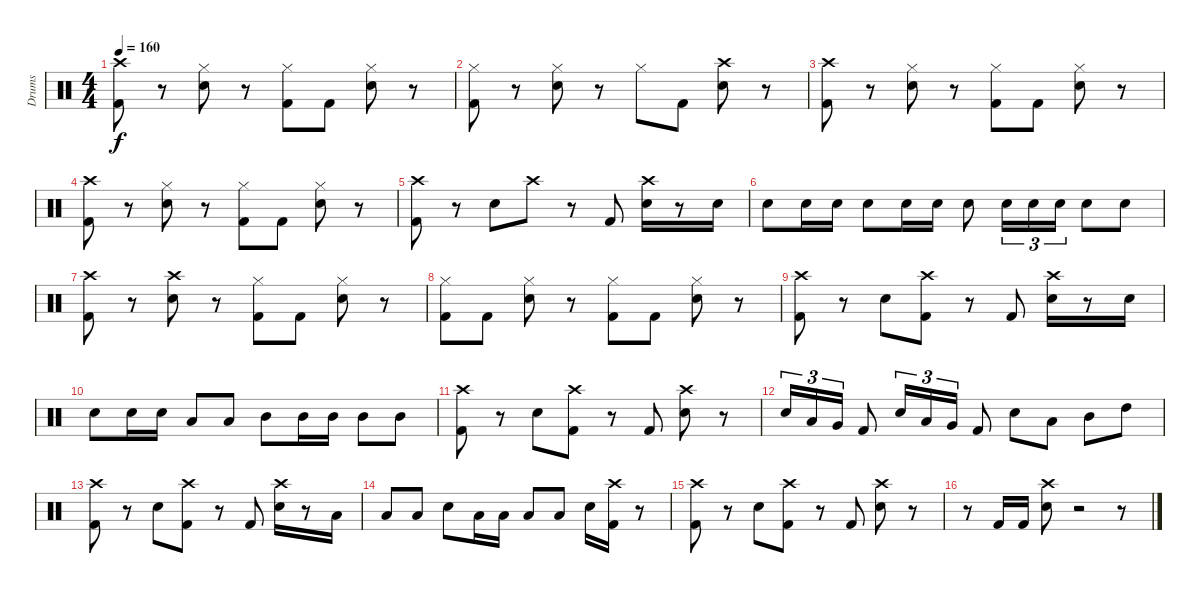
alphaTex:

\track ("Drums" "Drums") {instrument percussion}
\staff {score}
\articulation defaults
\ts (4 4)
\tempo 160
\clef neutral
\ks c
("Kick (hit) 2" "Crash high (hit)").8{dy f} r.8 ("Hi-Hat (closed)" "Snare (hit) 2").8 r.8 ("Hi-Hat (closed)" "Kick (hit) 2").8 "Kick (hit) 2".8 ("Snare (hit) 2" "Hi-Hat (closed)").8 r.8 |
("Kick (hit) 2" "Hi-Hat (closed)").8 r.8 ("Snare (hit) 2" "Hi-Hat (closed)").8 r.8 "Hi-Hat (closed)".8 "Kick (hit) 2".8 ("Crash high (hit)" "Snare (hit) 2").8 r.8 |
("Kick (hit) 2" "Crash high (hit)").8 r.8 ("Hi-Hat (closed)" "Snare (hit) 2").8 r.8 ("Hi-Hat (closed)" "Kick (hit) 2").8 "Kick (hit) 2".8 ("Snare (hit) 2" "Hi-Hat (closed)").8 r.8 |
("Kick (hit) 2" "Crash high (hit)").8 r.8 ("Hi-Hat (closed)" "Snare (hit) 2").8 r.8 ("Hi-Hat (closed)" "Kick (hit) 2").8 "Kick (hit) 2".8 ("Snare (hit) 2" "Hi-Hat (closed)").8 r.8 |
("Crash high (hit)" "Kick (hit) 2").8 r.8 "Snare (hit) 2".8 "Crash high (hit)".8 r.8 "Kick (hit) 2".8 ("Crash high (hit)" "Snare (hit) 2").16 r.8 "Snare (hit) 2".16 |
"Snare (hit) 2".8 "Snare (hit) 2".16 "Snare (hit) 2".16 "Snare (hit) 2".8 "Snare (hit) 2".16 "Snare (hit) 2".16 "Snare (hit) 2".8 "Snare (hit) 2".16{tu (3 2)} "Snare (hit) 2".16{tu (3 2)} "Snare (hit) 2".16{tu (3 2)} "Snare (hit) 2".8 "Snare (hit) 2".8 |
("Crash high (hit)" "Kick (hit) 2").8 r.8 ("Crash high (hit)" "Snare (hit) 2").8 r.8 ("Hi-Hat (closed)" "Kick (hit) 2").8 "Kick (hit) 2".8 ("Hi-Hat (closed)" "Snare (hit) 2").8 r.8 |
("Kick (hit) 2" "Hi-Hat (closed)").8 "Kick (hit) 2".8 ("Snare (hit) 2" "Hi-Hat (closed)").8 r.8 ("Kick (hit) 2" "Hi-Hat (closed)").8 "Kick (hit) 2".8 ("Snare (hit) 2" "Hi-Hat (closed)").8 r.8 |
("Crash high (hit)" "Kick (hit) 2").8 r.8 "Snare (hit) 2".8 ("Crash high (hit)" "Kick (hit) 2").8 r.8 "Kick (hit) 2".8 ("Crash high (hit)" "Snare (hit) 2").16 r.8 "Snare (hit) 2".16 |
"Snare (hit) 2".8 "Snare (hit) 2".16 "Snare (hit) 2".16 "Low Tom (hit)".8 "Low Tom (hit)".8 "Mid Tom (hit)".8 "Mid Tom (hit)".16 "Mid Tom (hit)".16 "Mid Tom (hit)".8 "Mid Tom (hit)".8 |
("Kick (hit) 2" "Crash high (hit)").8 r.8 "Snare (hit) 2".8 ("Crash high (hit)" "Kick (hit) 2").8 r.8 "Kick (hit) 2".8 ("Crash high (hit)" "Snare (hit) 2").8 r.8 |
"Snare (hit) 2".16{tu (3 2)} "Low Tom (hit)".16{tu (3 2)} "Very Low Tom (hit)".16{tu (3 2)} "Kick (hit) 2".8 "Snare (hit) 2".16{tu (3 2)} "Low Tom (hit)".16{tu (3 2)} "Very Low Tom (hit)".16{tu (3 2)} "Kick (hit) 2".8 "Snare (hit) 2".8 "Low Tom (hit)".8 "Mid Tom (hit)".8 "High Tom (hit)".8 |
("Kick (hit) 2" "Crash high (hit)").8 r.8 "Snare (hit) 2".8 ("Crash high (hit)" "Kick (hit) 2").8 r.8 "Kick (hit) 2".8 ("Crash high (hit)" "Snare (hit) 2").16 r.8 "Low Tom (hit)".16 |
"Low Tom (hit)".8 "Low Tom (hit)".8 "Snare (hit) 2".8 "Low Tom (hit)".16 "Low Tom (hit)".16 "Low Tom (hit)".8 "Low Tom (hit)".8 "Snare (hit) 2".16 ("Kick (hit) 2" "Crash high (hit)").16 r.8 |
("Crash high (hit)" "Kick (hit) 2").8 r.8 "Snare (hit) 2".8 ("Crash high (hit)" "Kick (hit) 2").8 r.8 "Kick (hit) 2".8 ("Snare (hit) 2" "Crash high (hit)").8 r.8 |
r.8 "Kick (hit) 2".16 "Kick (hit) 2".16 ("Crash high (hit)" "Snare (hit) 2").8 r.2 r.8
